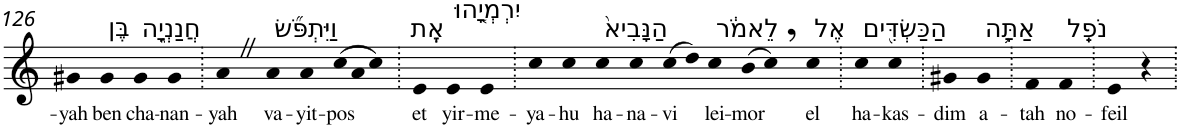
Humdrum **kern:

**kern	**text
*part1	*part1
*staff1	*staff1
*I"Piano	*
*I'Pno	*
!!LO:PB:g=z
*clefG2	*
*k[]	*
=126	=126
!	!LO:LY:b
4g#X	-yah
!LO:TX:a:t=בֶּן	!
!	!LO:LY:b
4g#	ben
!LO:TX:a:t=חֲנַנְיָ֑ה	!
!	!LO:LY:b
4g#	cha-
!	!LO:LY:b
4g#	-nan-
=127.	=127.
!	!LO:LY:b
4aZ	-yah
!LO:TX:a:t=וַיִּתְפֹּ֞שׂ	!
!	!LO:LY:b
4a	va-
!	!LO:LY:b
4a	-yit-
*Xtuplet	*
!	!LO:LY:b
(>12cc	-pos
12a	.
12cc)	.
=128.	=128.
!LO:TX:a:t=אֶֽת	!
!	!LO:LY:b
4e	et
!LO:TX:a:t=יִרְמְיָ֤הוּ	!
!	!LO:LY:b
4e	yir-
!	!LO:LY:b
4e	-me-
=129.	=129.
!	!LO:LY:b
4cc	-ya-
!	!LO:LY:b
4cc	-hu
!LO:TX:a:t=הַנָּבִיא֙	!
!	!LO:LY:b
4cc	ha-
!	!LO:LY:b
4cc	-na-
!	!LO:LY:b
(>8cc	-vi
8dd)	.
!LO:TX:a:t=לֵאמֹ֔ר	!
!	!LO:LY:b
4cc	lei-
!	!LO:LY:b
(>8b	-mor
8cc,)	.
!LO:TX:a:t=אֶל	!
!	!LO:LY:b
4cc	el
=130.	=130.
!LO:TX:a:t=הַכַּשְׂדִּ֖ים	!
!	!LO:LY:b
4cc	ha-
!	!LO:LY:b
4cc	-kas-
=131.	=131.
!	!LO:LY:b
4g#X	-dim
!LO:TX:a:t=אַתָּ֥ה	!
!	!LO:LY:b
4g#	a-
=132.	=132.
!	!LO:LY:b
4f	-tah
!LO:TX:a:t=נֹפֵֽל	!
!	!LO:LY:b
4f	no-
=133.	=133.
!	!LO:LY:b
4e	-feil
4r	.
=.	=.
*-	*-
